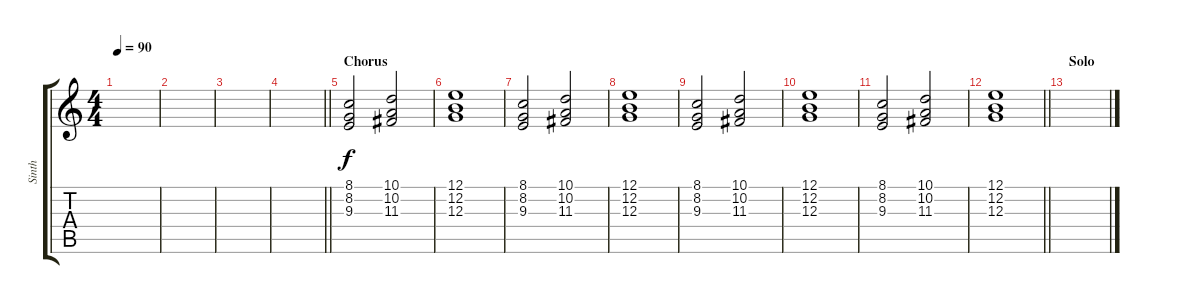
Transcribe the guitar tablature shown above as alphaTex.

\track ("Sinth" "Sinth") {instrument lead2sawtooth}
\staff {score tabs}
\tuning (E4 B3 G3 D3 A2 E2) {hide}
\ts (4 4)
\tempo 90
\clef g2
\ks c
|
|
|
\barLineRight lightlight
|
\section ("" "Chorus")
(8.1 8.2 9.3).2{instrument synthstrings1} (10.1 10.2 11.3).2 |
(12.1 12.2 12.3).1 |
(8.1 8.2 9.3).2 (10.1 10.2 11.3).2 |
(12.1 12.2 12.3).1 |
(8.1 8.2 9.3).2 (10.1 10.2 11.3).2 |
(12.1 12.2 12.3).1 |
(8.1 8.2 9.3).2 (10.1 10.2 11.3).2 |
\barLineRight lightlight
(12.1 12.2 12.3).1 |
\section ("" "Solo")
